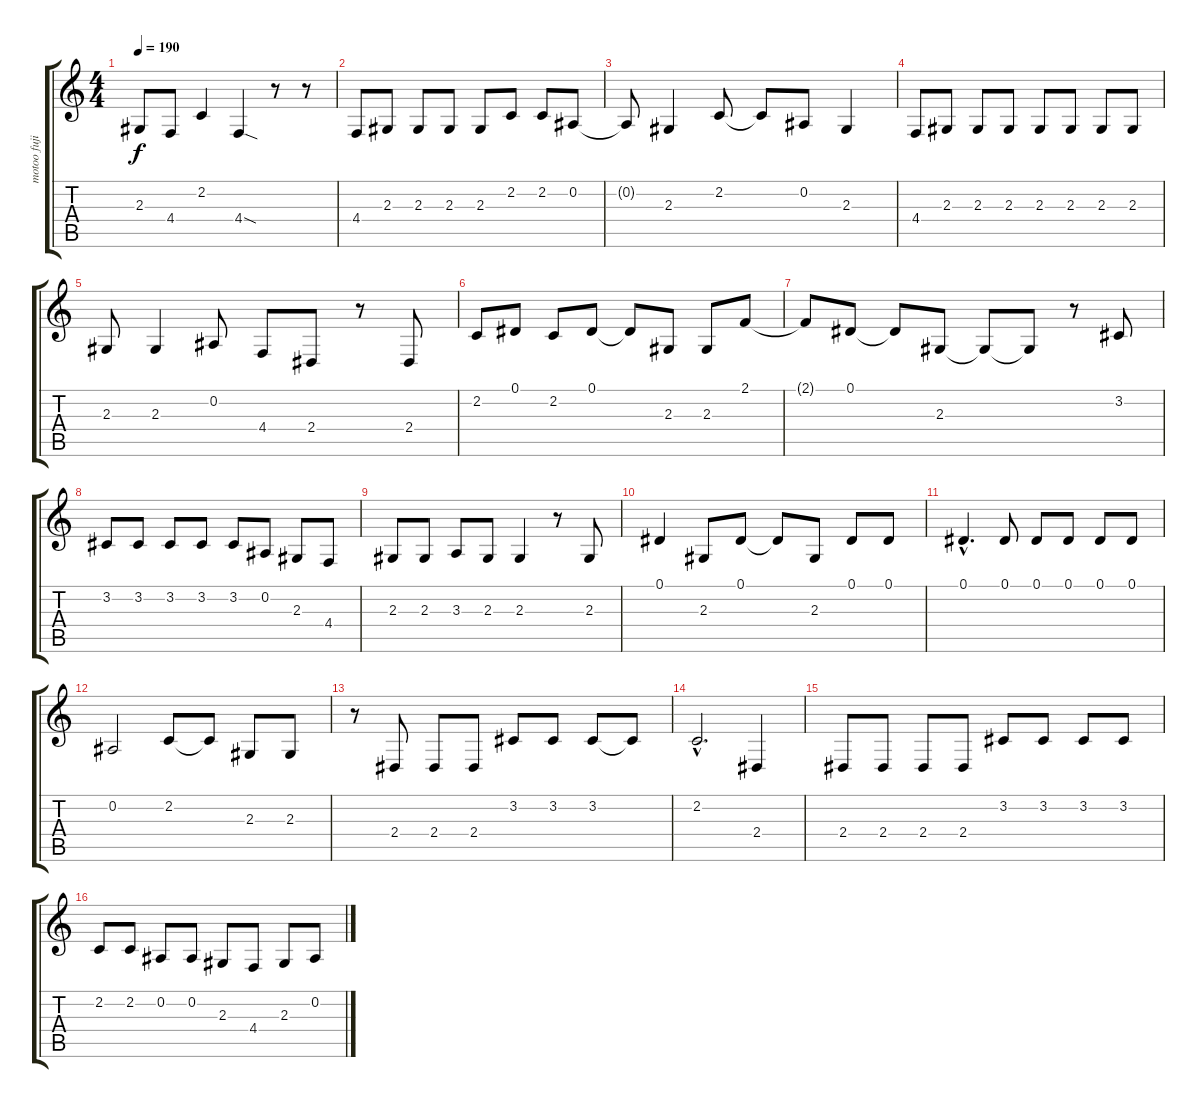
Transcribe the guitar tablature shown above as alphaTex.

\track ("motoo fujiwara" "motoo fuji") {instrument sopranosax}
\staff {score tabs}
\tuning (Eb4 Bb3 Gb3 Db3 Ab2 Eb2) {hide}
\ts (4 4)
\tempo 190
\clef g2
\ks c
2.3.8{dy f} 4.4.8 2.2.4 4.4{sod}.4 r.8 r.8 |
4.4.8 2.3.8 2.3.8 2.3.8 2.3.8 2.2.8 2.2.8 0.2.8 |
0.2{t}.8 2.3.4 2.2.8 2.2{t}.8 0.2.8 2.3.4 |
4.4.8 2.3.8 2.3.8 2.3.8 2.3.8 2.3.8 2.3.8 2.3.8 |
2.3.8 2.3.4 0.2.8 4.4.8 2.4.8 r.8 2.4.8 |
2.2.8 0.1.8 2.2.8 0.1.8 0.1{t}.8 2.3.8 2.3.8 2.1.8 |
2.1{t}.8 0.1.8 0.1{t}.8 2.3.8 2.3{t}.8 2.3{t}.8 r.8 3.2.8 |
3.2.8 3.2.8 3.2.8 3.2.8 3.2.8 0.2.8 2.3.8 4.4.8 |
2.3.8 2.3.8 3.3.8 2.3.8 2.3.4 r.8 2.3.8 |
0.1.4 2.3.8 0.1.8 0.1{t}.8 2.3.8 0.1.8 0.1.8 |
0.1{hac}.4{d} 0.1.8 0.1.8 0.1.8 0.1.8 0.1.8 |
0.2.2 2.2.8 2.2{t}.8 2.3.8 2.3.8 |
r.8 2.4.8 2.4.8 2.4.8 3.2.8 3.2.8 3.2.8 3.2{t}.8 |
2.2{hac}.2{d} 2.4.4 |
2.4.8 2.4.8 2.4.8 2.4.8 3.2.8 3.2.8 3.2.8 3.2.8 |
2.2.8 2.2.8 0.2.8 0.2.8 2.3.8 4.4.8 2.3.8 0.2.8
